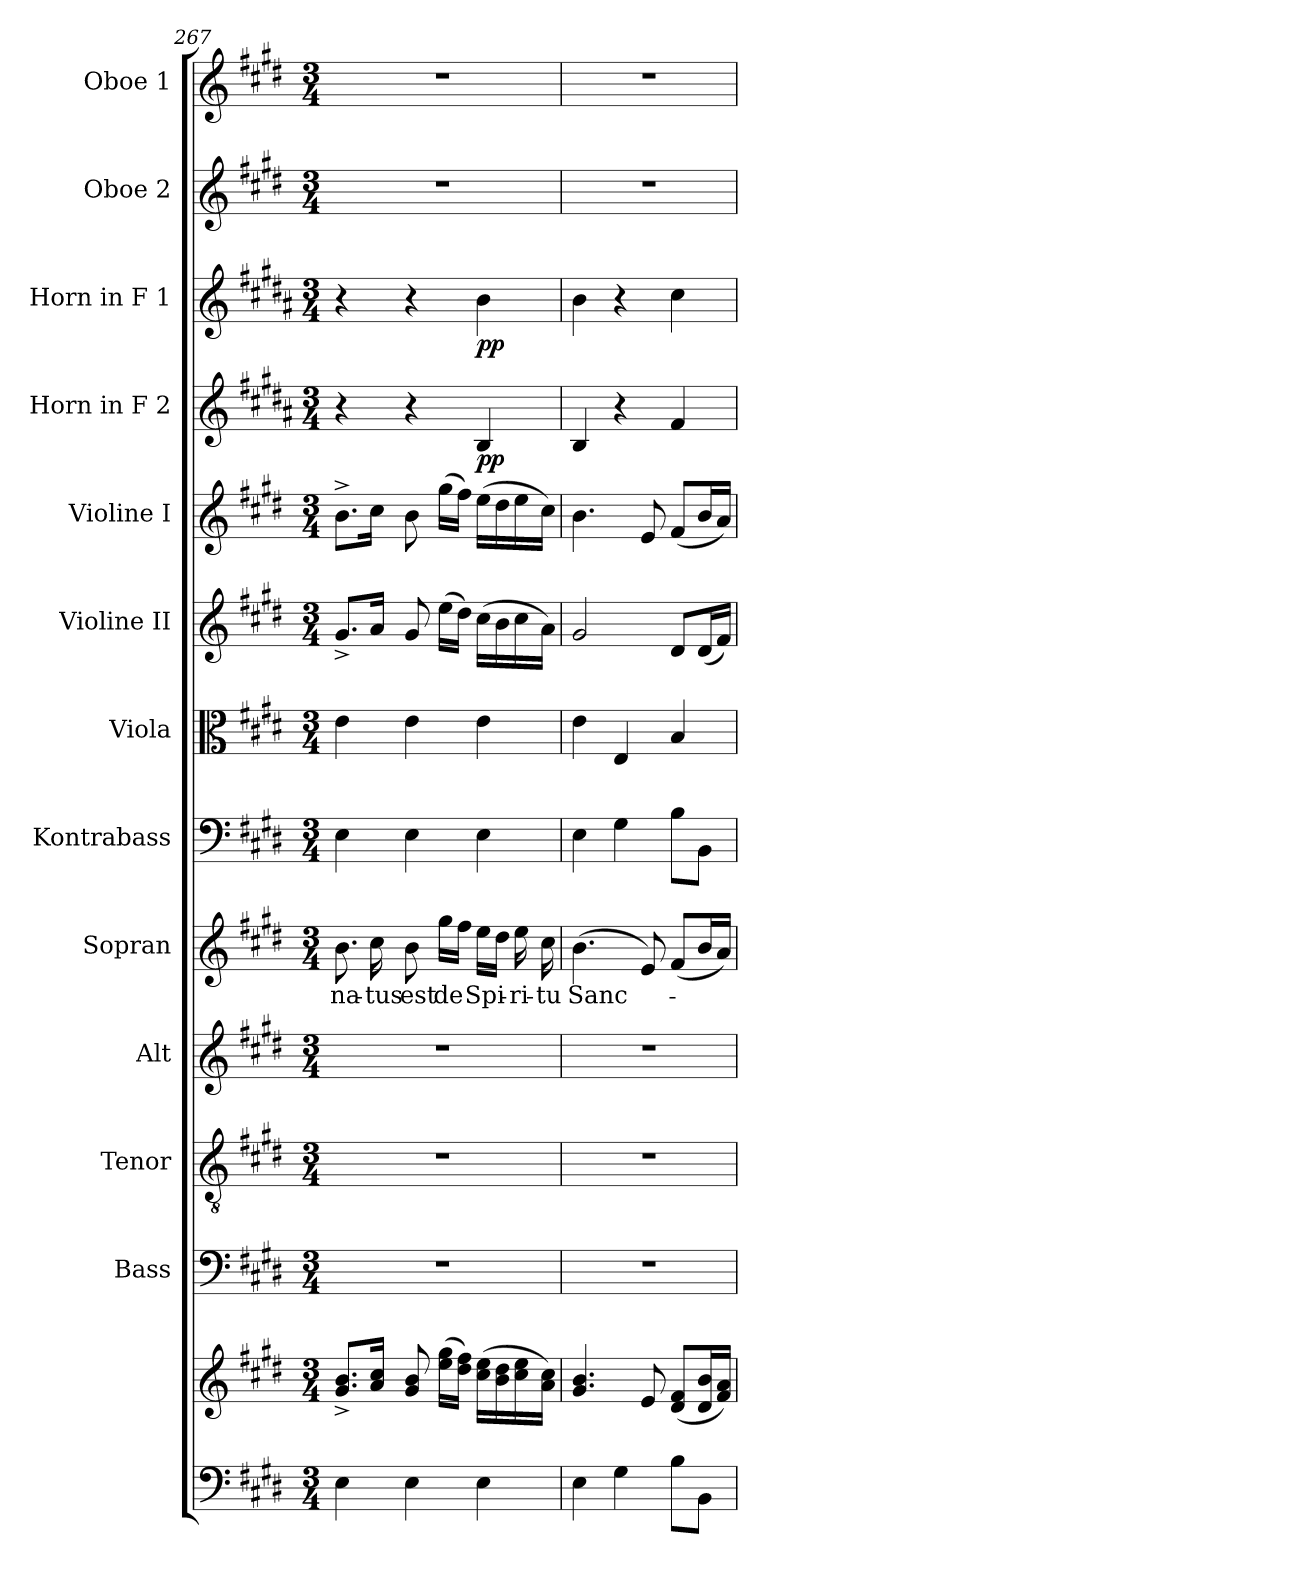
**kern	**kern	**kern	**kern	**kern	**kern	**text	**kern	**kern	**kern	**kern	**kern	**dynam	**kern	**dynam	**kern	**kern
*part13	*part13	*part12	*part11	*part10	*part9	*part9	*part8	*part7	*part6	*part5	*part4	*part4	*part3	*part3	*part2	*part1
*staff14	*staff13	*staff12	*staff11	*staff10	*staff9	*staff9	*staff8	*staff7	*staff6	*staff5	*staff4	*staff4	*staff3	*staff3	*staff2	*staff1
*	*	*I"Bass	*I"Tenor	*I"Alt	*I"Sopran	*	*I"Kontrabass	*I"Viola	*I"Violine II	*I"Violine I	*I"Horn in F 2	*	*I"Horn in F 1	*	*I"Oboe 2	*I"Oboe 1
*	*	*I'B.	*I'T.	*I'A.	*I'S.	*	*I'Kb.	*I'Vla.	*I'Vl. II	*I'Vl. I	*	*	*	*	*I'Ob.. 2	*I'Ob. 1
*clefF4	*clefG2	*clefF4	*clefGv2	*clefG2	*clefG2	*	*clefF4	*clefC3	*clefG2	*clefG2	*clefG2	*	*clefG2	*	*clefG2	*clefG2
*	*	*	*	*	*	*	*ITrd7c12	*	*	*	*ITrd4c7	*	*ITrd4c7	*	*	*
*k[f#c#g#d#]	*k[f#c#g#d#]	*k[f#c#g#d#]	*k[f#c#g#d#]	*k[f#c#g#d#]	*k[f#c#g#d#]	*	*k[f#c#g#d#]	*k[f#c#g#d#]	*k[f#c#g#d#]	*k[f#c#g#d#]	*k[f#c#g#d#]	*	*k[f#c#g#d#]	*	*k[f#c#g#d#]	*k[f#c#g#d#]
*E:	*E:	*E:	*E:	*E:	*E:	*	*E:	*E:	*E:	*E:	*E:	*	*E:	*	*E:	*E:
*M3/4	*M3/4	*M3/4	*M3/4	*M3/4	*M3/4	*	*M3/4	*M3/4	*M3/4	*M3/4	*M3/4	*	*M3/4	*	*M3/4	*M3/4
=267	=267	=267	=267	=267	=267	=267	=267	=267	=267	=267	=267	=267	=267	=267	=267	=267
!	!	!	!	!	!	!LO:LY:b	!	!	!	!	!	!	!	!	!	!
4E\	8.g#/^< 8.b/^<L	2.r	2.r	2.r	8.b\	-na-	4EE\	4e\	8.g#^</L	8.b^>\L	4r	.	4r	.	2.r	2.r
!	!	!	!	!	!	!LO:LY:b	!	!	!	!	!	!	!	!	!	!
.	16a/ 16cc#/Jk	.	.	.	16cc#\	-tus	.	.	16a/Jk	16cc#\Jk	.	.	.	.	.	.
!	!	!	!	!	!	!LO:LY:b	!	!	!	!	!	!	!	!	!	!
4E\	8g#/ 8b/	.	.	.	8b\	est	4EE\	4e\	8g#/	8b\	4r	.	4r	.	.	.
!	!	!	!	!	!	!LO:LY:b	!	!	!	!	!	!	!	!	!	!
.	(>16ee\ 16gg#\LL	.	.	.	16gg#\LL	de	.	.	(>16ee\LL	(>16gg#\LL	.	.	.	.	.	.
.	16dd#\ 16ff#\JJ)	.	.	.	16ff#\JJ	.	.	.	16dd#\JJ)	16ff#\JJ)	.	.	.	.	.	.
!	!	!	!	!	!	!LO:LY:b	!	!	!	!	!	!LO:DY:b	!	!LO:DY:b	!	!
4E\	(>16cc#\ 16ee\LL	.	.	.	16ee\LL	Spi-	4EE\	4e\	(>16cc#\LL	(>16ee\LL	4E/	pp	4e\	pp	.	.
.	16b\ 16dd#\	.	.	.	16dd#\JJ	.	.	.	16b\	16dd#\	.	.	.	.	.	.
!	!	!	!	!	!	!LO:LY:b	!	!	!	!	!	!	!	!	!	!
.	16cc#\ 16ee\	.	.	.	16ee\	-ri-	.	.	16cc#\	16ee\	.	.	.	.	.	.
!	!	!	!	!	!	!LO:LY:b	!	!	!	!	!	!	!	!	!	!
.	16a\ 16cc#\JJ)	.	.	.	16cc#\	-tu	.	.	16a\JJ)	16cc#\JJ)	.	.	.	.	.	.
=268	=268	=268	=268	=268	=268	=268	=268	=268	=268	=268	=268	=268	=268	=268	=268	=268
!	!	!	!	!	!	!LO:LY:b	!	!	!	!	!	!	!	!	!	!
4E\	4.g#/ 4.b/	2.r	2.r	2.r	(>4.b\	Sanc-	4EE\	4e\	2g#/	4.b\	4E/	.	4e\	.	2.r	2.r
4G#\	.	.	.	.	.	.	4GG#\	4E/	.	.	4r	.	4r	.	.	.
.	8e/	.	.	.	8e/)	.	.	.	.	8e/	.	.	.	.	.	.
8B\L	(<8d#/ 8f#/L	.	.	.	(<8f#/L	.	8BB\L	4B/	8d#/L	(<8f#/L	4B/	.	4f#\	.	.	.
8BB\J	16d#/ 16b/L	.	.	.	16b/L	.	8BBB\J	.	(<16d#/L	16b/L	.	.	.	.	.	.
.	16f#/ 16a/JJ)	.	.	.	16a/JJ)	.	.	.	16f#/JJ)	16a/JJ)	.	.	.	.	.	.
=	=	=	=	=	=	=	=	=	=	=	=	=	=	=	=	=
*-	*-	*-	*-	*-	*-	*-	*-	*-	*-	*-	*-	*-	*-	*-	*-	*-
